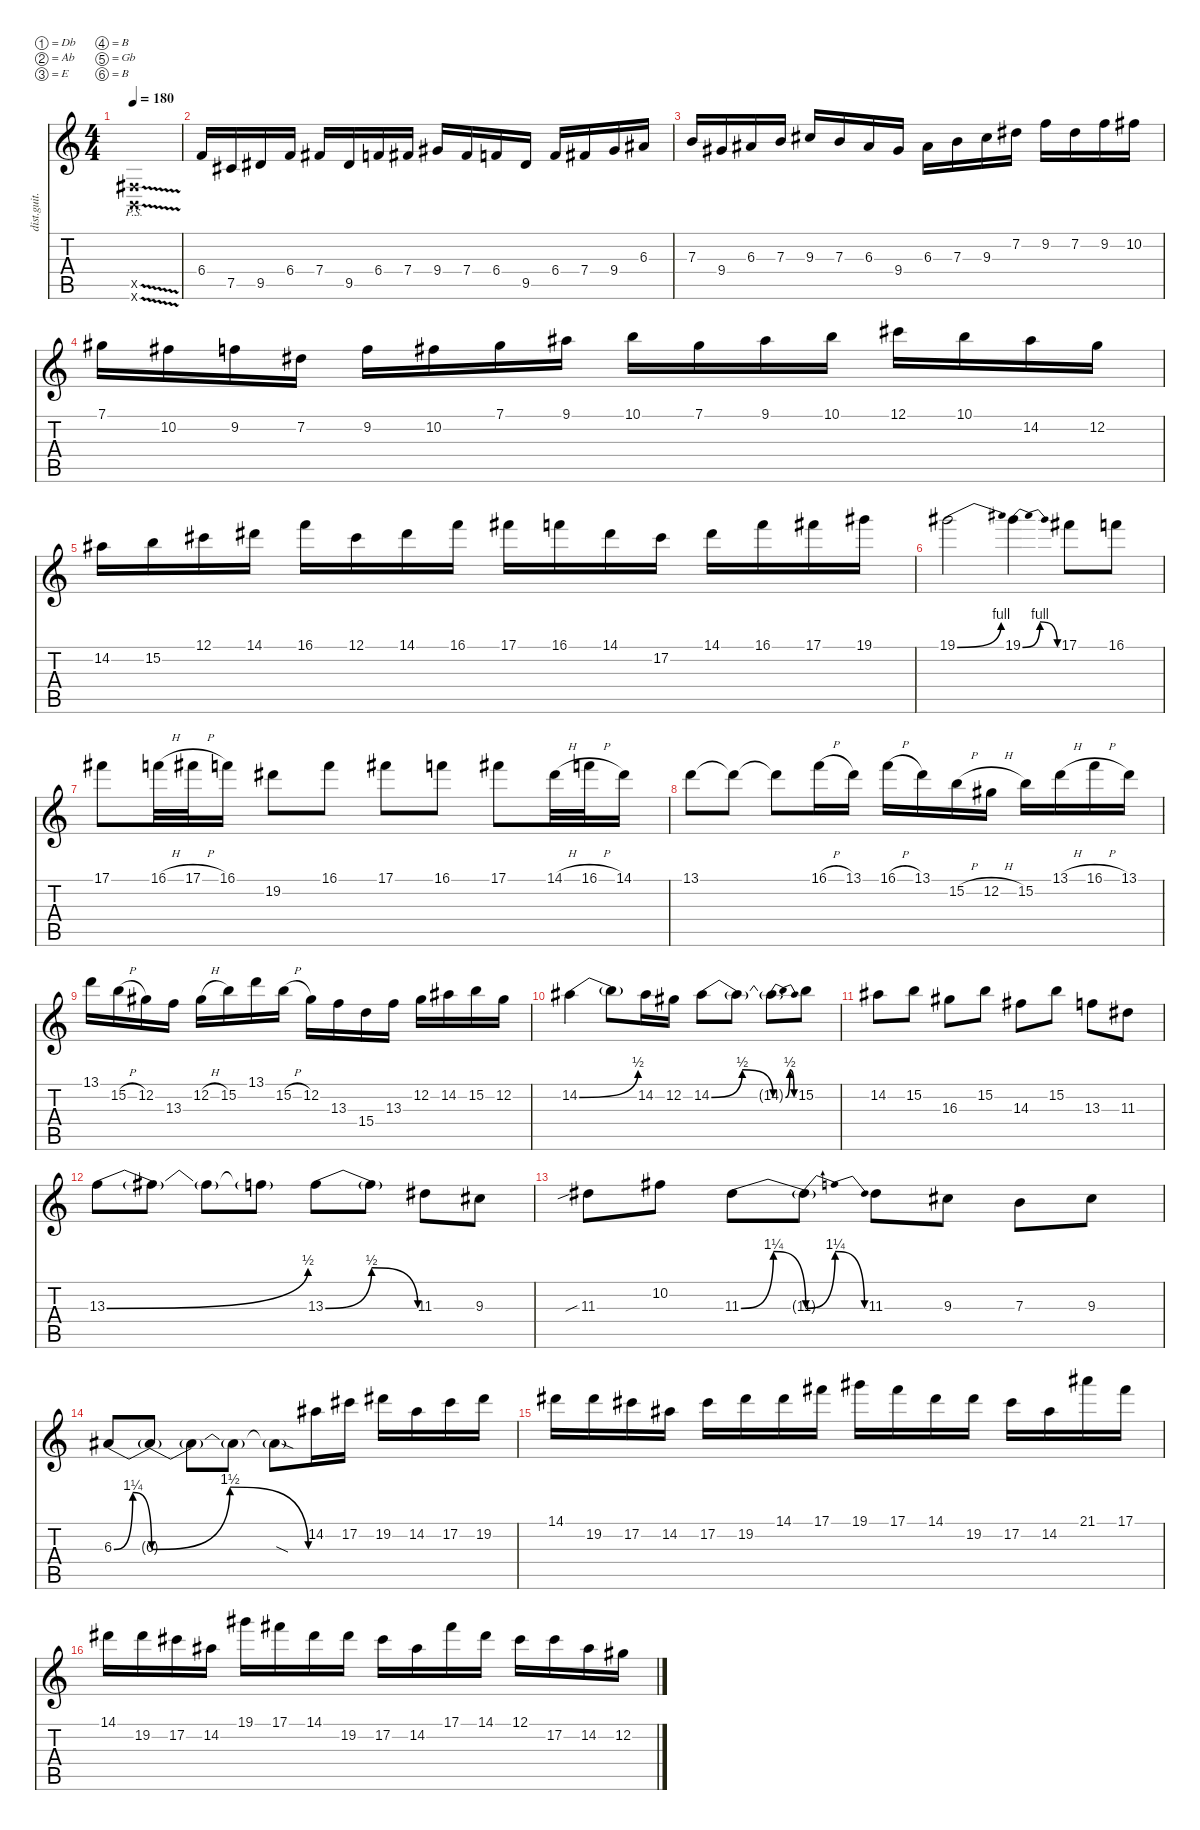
\defaultSystemsLayout 4
\hideDynamics
\bracketExtendMode nobrackets
\otherSystemsTrackNameOrientation horizontal
\track ("lead" "dist.guit.") {instrument distortionguitar}
\staff {score tabs}
\tuning (Db4 Ab3 E3 B2 Gb2 B1)
\ts (4 4)
\tempo 180
\clef g2
\ks c
(0.6{psd x} 0.5{psd x acc #}).1{dy mf beam Up} |
6.4.16{beam Up} 7.5{acc #}.16{beam Up} 9.5{acc #}.16{beam Up} 6.4.16{beam Up} 7.4{acc #}.16{beam Up} 9.5{acc #}.16{beam Up} 6.4.16{beam Up} 7.4{acc #}.16{beam Up} 9.4{acc #}.16{beam Up} 7.4{acc #}.16{beam Up} 6.4.16{beam Up} 9.5{acc #}.16{beam Up} 6.4.16{beam Up} 7.4{acc #}.16{beam Up} 9.4{acc #}.16{beam Up} 6.3{acc #}.16{beam Up} |
7.3.16{beam Up} 9.4{acc #}.16{beam Up} 6.3{acc #}.16{beam Up} 7.3.16{beam Up} 9.3{acc #}.16{beam Up} 7.3.16{beam Up} 6.3{acc #}.16{beam Up} 9.4{acc #}.16{beam Up} 6.3{acc #}.16{beam Down} 7.3.16{beam Down} 9.3{acc #}.16{beam Down} 7.2{acc #}.16{beam Down} 9.2.16{beam Down} 7.2{acc #}.16{beam Down} 9.2.16{beam Down} 10.2{acc #}.16{beam Down} |
7.1{acc #}.16{beam Down} 10.2{acc #}.16{beam Down} 9.2.16{beam Down} 7.2{acc #}.16{beam Down} 9.2.16{beam Down} 10.2{acc #}.16{beam Down} 7.1{acc #}.16{beam Down} 9.1{acc #}.16{beam Down} 10.1.16{beam Down} 7.1{acc #}.16{beam Down} 9.1{acc #}.16{beam Down} 10.1.16{beam Down} 12.1{acc #}.16{beam Down} 10.1.16{beam Down} 14.2{acc #}.16{beam Down} 12.2{acc #}.16{beam Down} |
14.2{acc #}.16{beam Down} 15.2.16{beam Down} 12.1{acc #}.16{beam Down} 14.1{acc #}.16{beam Down} 16.1.16{beam Down} 12.1{acc #}.16{beam Down} 14.1{acc #}.16{beam Down} 16.1.16{beam Down} 17.1{acc #}.16{beam Down} 16.1.16{beam Down} 14.1{acc #}.16{beam Down} 17.2{acc #}.16{beam Down} 14.1{acc #}.16{beam Down} 16.1.16{beam Down} 17.1{acc #}.16{beam Down} 19.1{acc #}.16{beam Down} |
19.1{be (bend 0 0 15 4) acc #}.2{beam Down} 19.1{be (bendrelease 0 0 0.6 4 20.4 4 30 0) acc #}.4{beam Down} 17.1{acc #}.8{beam Down} 16.1.8{beam Down} |
17.1{acc #}.8{beam Down} 16.1{h}.32{beam Down} 17.1{h acc #}.32{beam Down} 16.1.16{beam Down} 19.2{acc #}.8{beam Down} 16.1.8{beam Down} 17.1{acc #}.8{beam Down} 16.1.8{beam Down} 17.1{acc #}.8{beam Down} 14.1{h acc #}.32{beam Down} 16.1{h}.32{beam Down} 14.1{acc #}.16{beam Down} |
13.1.8{beam Down} 13.1{t}.8{beam Down} 13.1{t}.8{beam Down} 16.1{h}.16{beam Down} 13.1.16{beam Down} 16.1{h}.16{beam Down} 13.1.16{beam Down} 15.2{h}.16{beam Down} 12.2{h acc #}.16{beam Down} 15.2.16{beam Down} 13.1{h}.16{beam Down} 16.1{h}.16{beam Down} 13.1.16{beam Down} |
13.1.16{beam Down} 15.2{h}.16{beam Down} 12.2{acc #}.16{beam Down} 13.3.16{beam Down} 12.2{h acc #}.16{beam Down} 15.2.16{beam Down} 13.1.16{beam Down} 15.2{h}.16{beam Down} 12.2{acc #}.16{beam Down} 13.3.16{beam Down} 15.4.16{beam Down} 13.3.16{beam Down} 12.2{acc #}.16{beam Down} 14.2{acc #}.16{beam Down} 15.2.16{beam Down} 12.2{acc #}.16{beam Down} |
14.2{be (bend 0 0 14.399999999999999 2) acc #}.4{beam Down} 14.2{t}.8{beam Down} 14.2{acc #}.16{beam Down} 12.2{acc #}.16{beam Down} 14.2{be (bendrelease 0 0 10.2 2 20.4 2 30 0) acc #}.8{beam Down} 14.2{t acc #}.8{beam Down} 14.2{be (bendrelease 0 0 10.2 2 20.4 2 30 0) t acc #}.8{beam Down} 15.2.8{beam Down} |
14.2{acc #}.8{beam Down} 15.2.8{beam Down} 16.3{acc #}.8{beam Down} 15.2.8{beam Down} 14.3{acc #}.8{beam Down} 15.2.8{beam Down} 13.3.8{beam Down} 11.3{acc #}.8{beam Down} |
13.3{be (bend 0 0 15 2)}.8{beam Down} 13.3{t}.8{beam Down} 13.3{t}.8{beam Down} 13.3{t}.8{beam Down} 13.3{be (bendrelease 0 0 10.2 2 20.4 2 30 0)}.8{beam Down} 13.3{t}.8{beam Down} 11.3{acc #}.8{beam Down} 9.3{acc #}.8{beam Down} |
11.3{sib acc #}.8{beam Down} 10.2{acc #}.8{beam Down} 11.3{be (bendrelease 0 0 9.6 5 20.4 5 30 0) acc #}.8{beam Down} 11.3{be (bendrelease 0 0 10.2 5 20.4 5 30 0) t acc #}.8{beam Down} 11.3{acc #}.8{beam Down} 9.3{acc #}.8{beam Down} 7.3.8{beam Down} 9.3{acc #}.8{beam Down} |
6.3{be (bendrelease 0 0 9.6 5 20.4 5 30 0) acc #}.8{beam Up} 6.3{be (bendrelease 0 0 10.2 6 20.4 6 30 0) t acc #}.8{beam Up} 6.3{t acc #}.8{beam Down} 6.3{t acc #}.8{beam Down} 6.3{sod t acc #}.8{beam Down} 14.2{acc #}.16{beam Down} 17.2{acc #}.16{beam Down} 19.2{acc #}.16{beam Down} 14.2{acc #}.16{beam Down} 17.2{acc #}.16{beam Down} 19.2{acc #}.16{beam Down} |
14.1{acc #}.16{beam Down} 19.2{acc #}.16{beam Down} 17.2{acc #}.16{beam Down} 14.2{acc #}.16{beam Down} 17.2{acc #}.16{beam Down} 19.2{acc #}.16{beam Down} 14.1{acc #}.16{beam Down} 17.1{acc #}.16{beam Down} 19.1{acc #}.16{beam Down} 17.1{acc #}.16{beam Down} 14.1{acc #}.16{beam Down} 19.2{acc #}.16{beam Down} 17.2{acc #}.16{beam Down} 14.2{acc #}.16{beam Down} 21.1{acc #}.16{beam Down} 17.1{acc #}.16{beam Down} |
14.1{acc #}.16{beam Down} 19.2{acc #}.16{beam Down} 17.2{acc #}.16{beam Down} 14.2{acc #}.16{beam Down} 19.1{acc #}.16{beam Down} 17.1{acc #}.16{beam Down} 14.1{acc #}.16{beam Down} 19.2{acc #}.16{beam Down} 17.2{acc #}.16{beam Down} 14.2{acc #}.16{beam Down} 17.1{acc #}.16{beam Down} 14.1{acc #}.16{beam Down} 12.1{acc #}.16{beam Down} 17.2{acc #}.16{beam Down} 14.2{acc #}.16{beam Down} 12.2{acc #}.16{beam Down}
